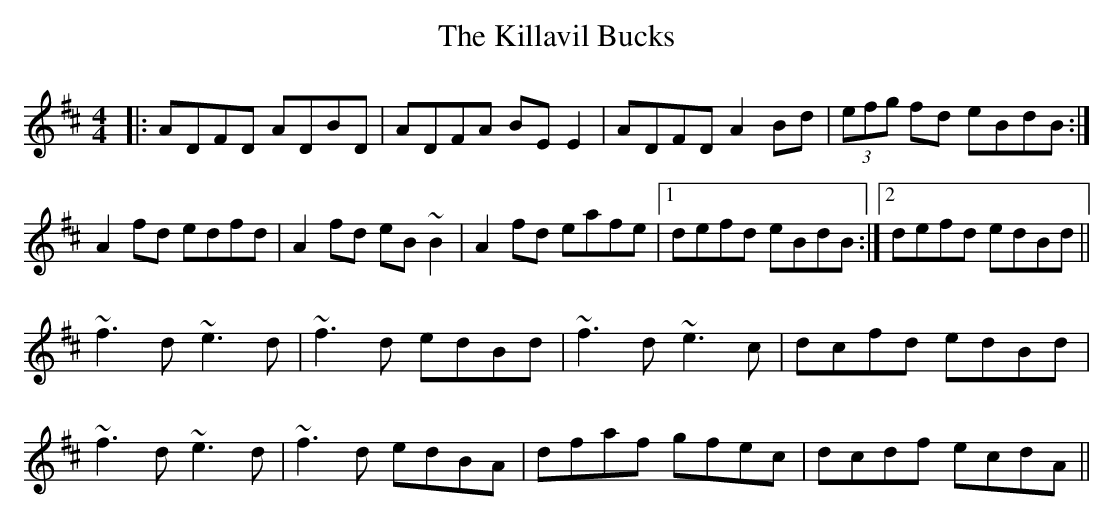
X:1
T: The Killavil Bucks
M: 4/4
L: 1/8
K: Dmaj
|:ADFD ADBD|ADFA BEE2|ADFD A2Bd|(3efg fd eBdB:|
A2fd edfd|A2fd eB~B2|A2fd eafe|1 defd eBdB:|2 defd edBd||
~f3d ~e3d|~f3d edBd|~f3d ~e3c|dcfd edBd|
~f3d ~e3d|~f3d edBA|dfaf gfec|dcdf ecdA||
